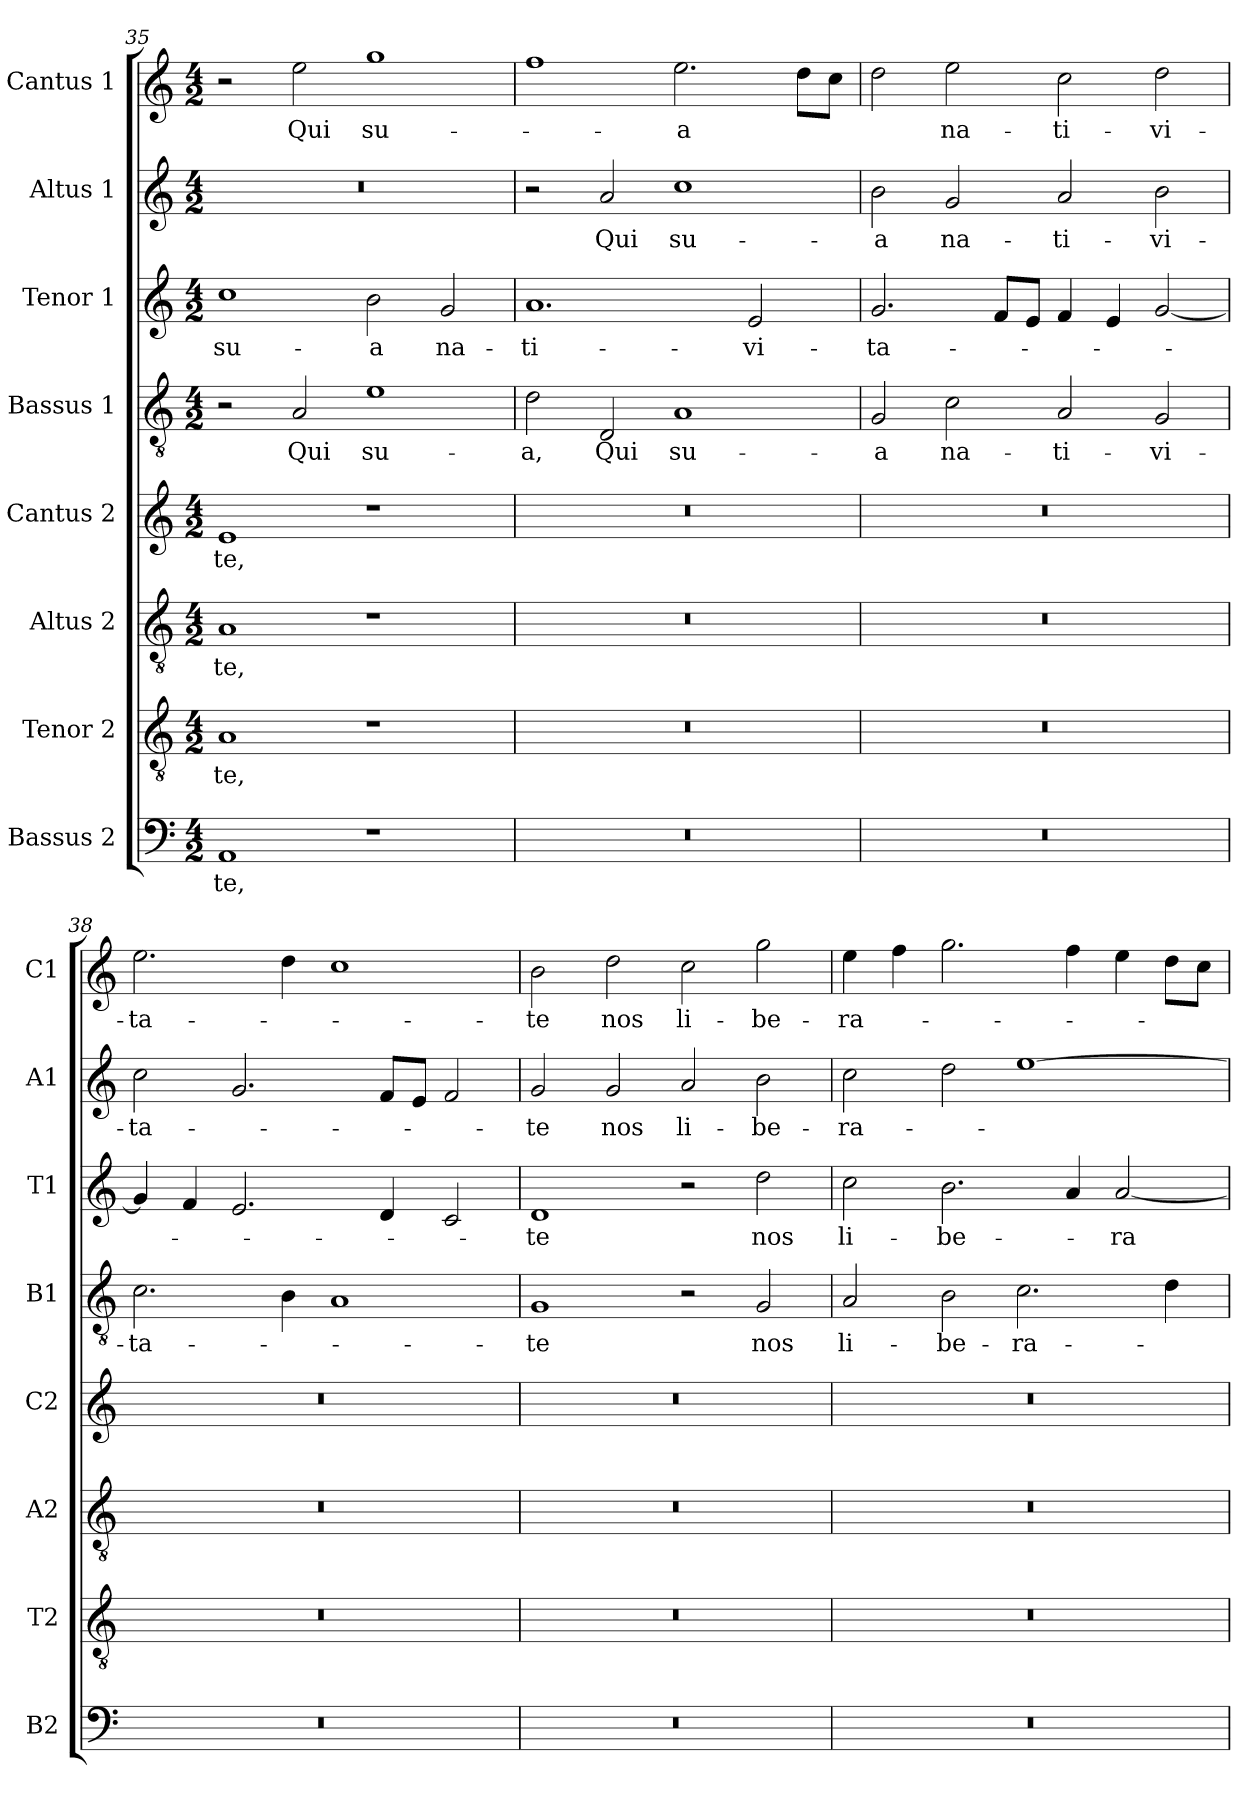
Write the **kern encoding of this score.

**kern	**text	**kern	**text	**kern	**text	**kern	**text	**kern	**text	**kern	**text	**kern	**text	**kern	**text
*part8	*part8	*part7	*part7	*part6	*part6	*part5	*part5	*part4	*part4	*part3	*part3	*part2	*part2	*part1	*part1
*staff8	*staff8	*staff7	*staff7	*staff6	*staff6	*staff5	*staff5	*staff4	*staff4	*staff3	*staff3	*staff2	*staff2	*staff1	*staff1
*I"Bassus 2	*	*I"Tenor 2	*	*I"Altus 2	*	*I"Cantus 2	*	*I"Bassus 1	*	*I"Tenor 1	*	*I"Altus 1	*	*I"Cantus 1	*
*I'B2	*	*I'T2	*	*I'A2	*	*I'C2	*	*I'B1	*	*I'T1	*	*I'A1	*	*I'C1	*
*clefF4	*	*clefGv2	*	*clefGv2	*	*clefG2	*	*clefGv2	*	*clefG2	*	*clefG2	*	*clefG2	*
*k[]	*	*k[]	*	*k[]	*	*k[]	*	*k[]	*	*k[]	*	*k[]	*	*k[]	*
*C:	*	*C:	*	*C:	*	*C:	*	*C:	*	*C:	*	*C:	*	*C:	*
*M4/2	*	*M4/2	*	*M4/2	*	*M4/2	*	*M4/2	*	*M4/2	*	*M4/2	*	*M4/2	*
=35	=35	=35	=35	=35	=35	=35	=35	=35	=35	=35	=35	=35	=35	=35	=35
!	!LO:LY:b	!	!LO:LY:b	!	!LO:LY:b	!	!LO:LY:b	!	!	!	!LO:LY:b	!	!	!	!
1AA	-te,	1A	-te,	1A	-te,	1e	-te,	2r	.	1cc	su-	0r	.	2r	.
!	!	!	!	!	!	!	!	!	!LO:LY:b	!	!	!	!	!	!LO:LY:b
.	.	.	.	.	.	.	.	2A/	Qui	.	.	.	.	2ee\	Qui
!	!	!	!	!	!	!	!	!	!LO:LY:b	!	!LO:LY:b	!	!	!	!LO:LY:b
1r	.	1r	.	1r	.	1r	.	1e	su-	2b\	-a	.	.	1gg	su-
!	!	!	!	!	!	!	!	!	!	!	!LO:LY:b	!	!	!	!
.	.	.	.	.	.	.	.	.	.	2g/	na-	.	.	.	.
=36	=36	=36	=36	=36	=36	=36	=36	=36	=36	=36	=36	=36	=36	=36	=36
!	!	!	!	!	!	!	!	!	!LO:LY:b	!	!LO:LY:b	!	!	!	!
0r	.	0r	.	0r	.	0r	.	2d\	-a,	1.a	-ti-	2r	.	1ff	.
!	!	!	!	!	!	!	!	!	!LO:LY:b	!	!	!	!LO:LY:b	!	!
.	.	.	.	.	.	.	.	2D/	Qui	.	.	2a/	Qui	.	.
!	!	!	!	!	!	!	!	!	!LO:LY:b	!	!	!	!LO:LY:b	!	!LO:LY:b
.	.	.	.	.	.	.	.	1A	su-	.	.	1cc	su-	2.ee\	-a
!	!	!	!	!	!	!	!	!	!	!	!LO:LY:b	!	!	!	!
.	.	.	.	.	.	.	.	.	.	2e/	-vi-	.	.	.	.
.	.	.	.	.	.	.	.	.	.	.	.	.	.	8dd\L	.
.	.	.	.	.	.	.	.	.	.	.	.	.	.	8cc\J	.
!!LO:PB:g=z
=37	=37	=37	=37	=37	=37	=37	=37	=37	=37	=37	=37	=37	=37	=37	=37
!	!	!	!	!	!	!	!	!	!LO:LY:b	!	!LO:LY:b	!	!LO:LY:b	!	!
0r	.	0r	.	0r	.	0r	.	2G/	-a	2.g/	-ta-	2b\	-a	2dd\	.
!	!	!	!	!	!	!	!	!	!LO:LY:b	!	!	!	!LO:LY:b	!	!LO:LY:b
.	.	.	.	.	.	.	.	2c\	na-	.	.	2g/	na-	2ee\	na-
.	.	.	.	.	.	.	.	.	.	8f/L	.	.	.	.	.
.	.	.	.	.	.	.	.	.	.	8e/J	.	.	.	.	.
!	!	!	!	!	!	!	!	!	!LO:LY:b	!	!	!	!LO:LY:b	!	!LO:LY:b
.	.	.	.	.	.	.	.	2A/	-ti-	4f/	.	2a/	-ti-	2cc\	-ti-
.	.	.	.	.	.	.	.	.	.	4e/	.	.	.	.	.
!	!	!	!	!	!	!	!	!	!LO:LY:b	!	!	!	!LO:LY:b	!	!LO:LY:b
.	.	.	.	.	.	.	.	2G/	-vi-	[2g/	.	2b\	-vi-	2dd\	-vi-
=38	=38	=38	=38	=38	=38	=38	=38	=38	=38	=38	=38	=38	=38	=38	=38
!	!	!	!	!	!	!	!	!	!LO:LY:b	!	!	!	!LO:LY:b	!	!LO:LY:b
0r	.	0r	.	0r	.	0r	.	2.c\	-ta-	4g/]	.	2cc\	-ta-	2.ee\	-ta-
.	.	.	.	.	.	.	.	.	.	4f/	.	.	.	.	.
.	.	.	.	.	.	.	.	.	.	2.e/	.	2.g/	.	.	.
.	.	.	.	.	.	.	.	4B\	.	.	.	.	.	4dd\	.
.	.	.	.	.	.	.	.	1A	.	.	.	.	.	1cc	.
.	.	.	.	.	.	.	.	.	.	4d/	.	8f/L	.	.	.
.	.	.	.	.	.	.	.	.	.	.	.	8e/J	.	.	.
.	.	.	.	.	.	.	.	.	.	2c/	.	2f/	.	.	.
=39	=39	=39	=39	=39	=39	=39	=39	=39	=39	=39	=39	=39	=39	=39	=39
!	!	!	!	!	!	!	!	!	!LO:LY:b	!	!LO:LY:b	!	!LO:LY:b	!	!LO:LY:b
0r	.	0r	.	0r	.	0r	.	1G	-te	1d	-te	2g/	-te	2b\	-te
!	!	!	!	!	!	!	!	!	!	!	!	!	!LO:LY:b	!	!LO:LY:b
.	.	.	.	.	.	.	.	.	.	.	.	2g/	nos	2dd\	nos
!	!	!	!	!	!	!	!	!	!	!	!	!	!LO:LY:b	!	!LO:LY:b
.	.	.	.	.	.	.	.	2r	.	2r	.	2a/	li-	2cc\	li-
!	!	!	!	!	!	!	!	!	!LO:LY:b	!	!LO:LY:b	!	!LO:LY:b	!	!LO:LY:b
.	.	.	.	.	.	.	.	2G/	nos	2dd\	nos	2b\	-be-	2gg\	-be-
=40	=40	=40	=40	=40	=40	=40	=40	=40	=40	=40	=40	=40	=40	=40	=40
!	!	!	!	!	!	!	!	!	!LO:LY:b	!	!LO:LY:b	!	!LO:LY:b	!	!LO:LY:b
0r	.	0r	.	0r	.	0r	.	2A/	li-	2cc\	li-	2cc\	-ra-	4ee\	-ra-
.	.	.	.	.	.	.	.	.	.	.	.	.	.	4ff\	.
!	!	!	!	!	!	!	!	!	!LO:LY:b	!	!LO:LY:b	!	!	!	!
.	.	.	.	.	.	.	.	2B\	-be-	2.b\	-be-	2dd\	.	2.gg\	.
!	!	!	!	!	!	!	!	!	!LO:LY:b	!	!	!	!	!	!
.	.	.	.	.	.	.	.	2.c\	-ra-	.	.	[1ee	.	.	.
.	.	.	.	.	.	.	.	.	.	4a/	.	.	.	4ff\	.
!	!	!	!	!	!	!	!	!	!	!	!LO:LY:b	!	!	!	!
.	.	.	.	.	.	.	.	.	.	[2a/	-ra-	.	.	4ee\	.
.	.	.	.	.	.	.	.	4d\	.	.	.	.	.	8dd\L	.
.	.	.	.	.	.	.	.	.	.	.	.	.	.	8cc\J	.
=	=	=	=	=	=	=	=	=	=	=	=	=	=	=	=
*-	*-	*-	*-	*-	*-	*-	*-	*-	*-	*-	*-	*-	*-	*-	*-
